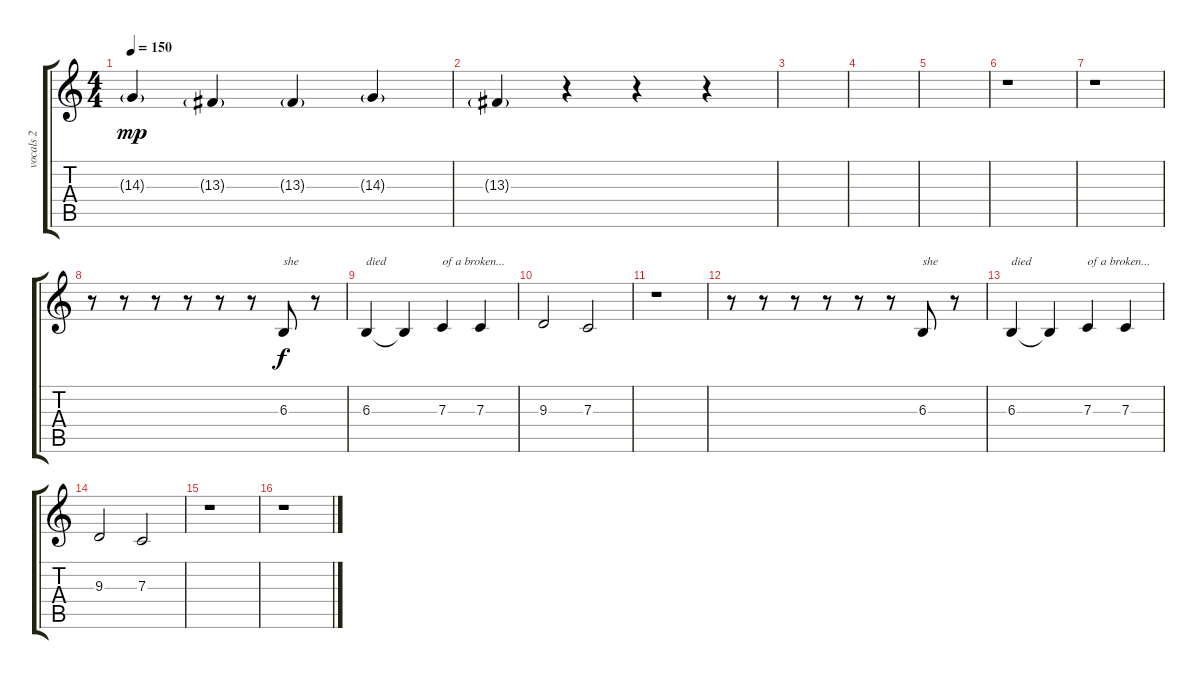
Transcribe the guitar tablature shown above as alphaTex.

\track ("vocals 2" "vocals 2") {instrument lead2sawtooth}
\staff {score tabs}
\tuning (D4 A3 F3 C3 G2 C2) {hide}
\ts (4 4)
\tempo 150
\clef g2
\ks c
14.3{g}.4{dy mp} 13.3{g}.4 13.3{g}.4 14.3{g}.4 |
13.3{g}.4 r.4 r.4 r.4 |
|
|
|
r.1 |
r.1 |
r.8 r.8 r.8 r.8 r.8 r.8 6.3.8{txt "she" dy f} r.8 |
6.3.4{txt "died"} 6.3{t}.4 7.3.4{txt "of a broken..."} 7.3.4 |
9.3.2 7.3.2 |
r.1 |
r.8 r.8 r.8 r.8 r.8 r.8 6.3.8{txt "she"} r.8 |
6.3.4{txt "died"} 6.3{t}.4 7.3.4{txt "of a broken..."} 7.3.4 |
9.3.2 7.3.2 |
r.1 |
r.1
